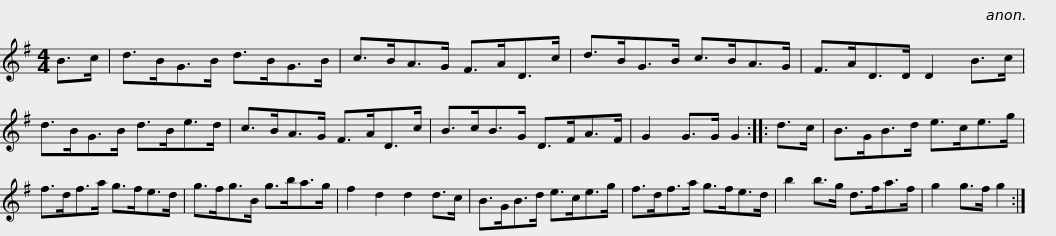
X:1
L:1/8
M:4/4
I:linebreak $
K:G
V:1 treble
V:1
 B>c | d>BG>B d>BG>B | c>BA>G F>AD>c | d>BG>B c>BA>G | F>AD>D D2 B>c |$ %5
 d>BG>B d>Be>d | c>BA>G F>AD>c | B>cB>G D>FA>F | G2 G>G G2 :: d>c |$ %10
 B>GB>d e>ce>g | f>df>a g>fe>d | g>fg>B g>ba>g | f2 d2 d2 d>c | B>GB>d e>ce>g |$ %15
 f>df>a g>fe>d | b2 b>g d>fa>f | g2 g>f g2 :| %18
